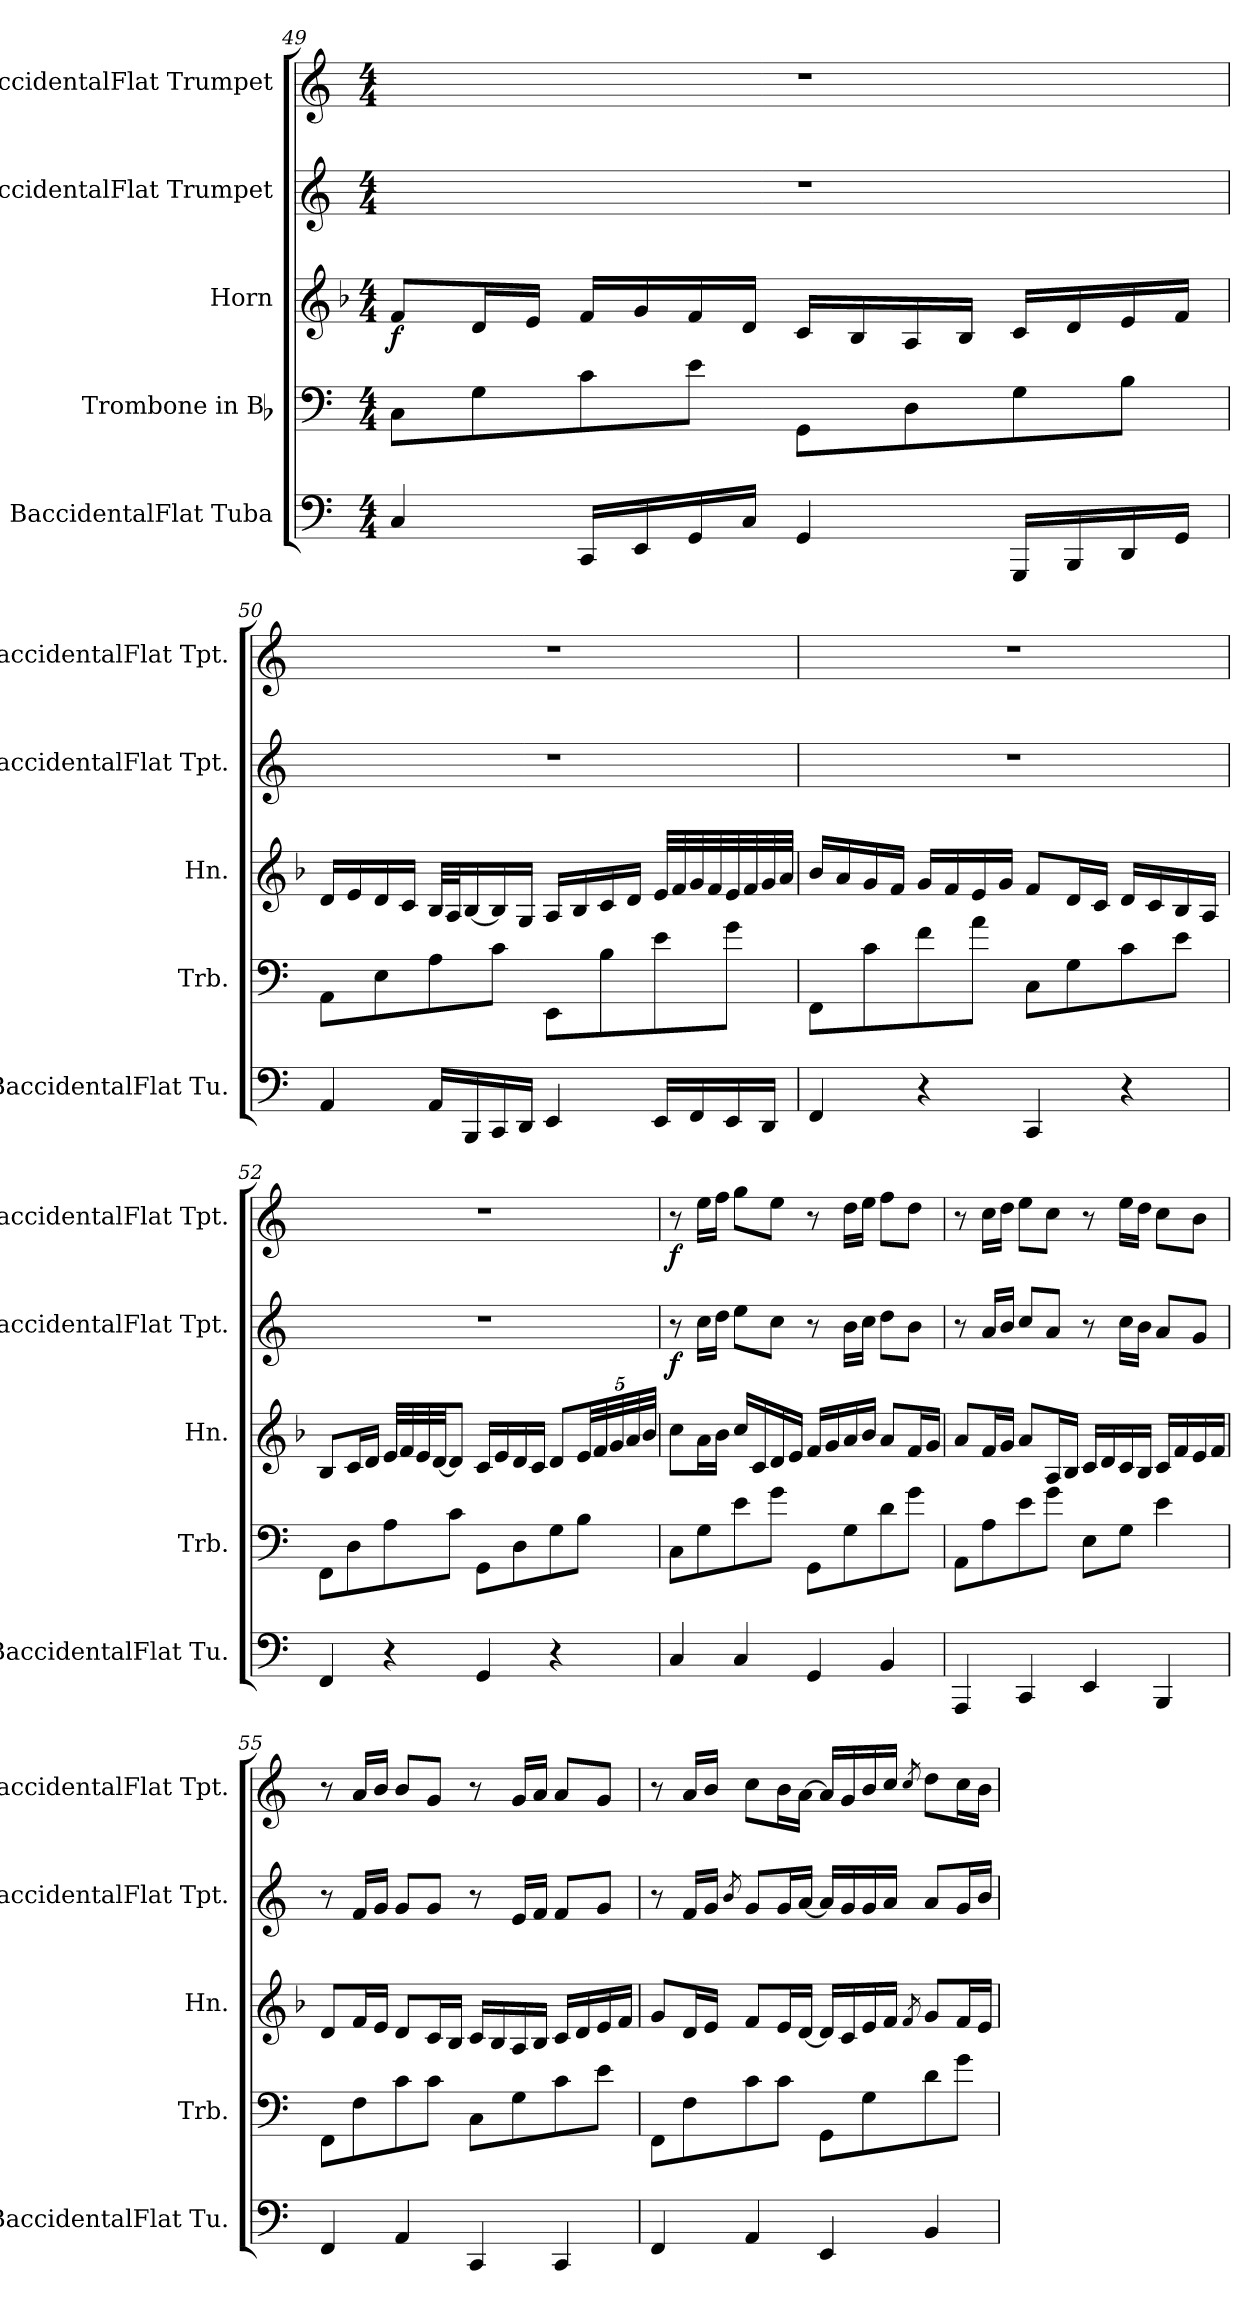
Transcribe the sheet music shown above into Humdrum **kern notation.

**kern	**kern	**kern	**dynam	**kern	**dynam	**kern	**dynam
*part5	*part4	*part3	*part3	*part2	*part2	*part1	*part1
*staff5	*staff4	*staff3	*staff3	*staff2	*staff2	*staff1	*staff1
*I"BaccidentalFlat Tuba	*I"Trombone in Bb	*I"Horn	*	*I"BaccidentalFlat Trumpet	*	*I"BaccidentalFlat Trumpet	*
*I'BaccidentalFlat Tu.	*I'Trb.	*I'Hn.	*	*I'BaccidentalFlat Tpt.	*	*I'BaccidentalFlat Tpt.	*
*clefF4	*clefF4	*clefG2	*	*clefG2	*	*clefG2	*
*ITrd1c2	*ITrd1c2	*ITrd4c7	*	*ITrd1c2	*	*ITrd1c2	*
*k[b-e-]	*k[b-e-]	*k[b-e-]	*	*k[b-e-]	*	*k[b-e-]	*
*M4/4	*M4/4	*M4/4	*	*M4/4	*	*M4/4	*
=49	=49	=49	=49	=49	=49	=49	=49
!	!	!	!LO:DY:b	!	!	!	!
4BB-/	8BB-\L	8B-/L	f	1r	.	1r	.
.	8F\	16G/L	.	.	.	.	.
.	.	16A/JJ	.	.	.	.	.
16BBB-/LL	8B-\	16B-/LL	.	.	.	.	.
16DD/	.	16c/	.	.	.	.	.
16FF/	8d\J	16B-/	.	.	.	.	.
16BB-/JJ	.	16G/JJ	.	.	.	.	.
4FF/	8FF\L	16F/LL	.	.	.	.	.
.	.	16E-/	.	.	.	.	.
.	8C\	16D/	.	.	.	.	.
.	.	16E-/JJ	.	.	.	.	.
16FFF/LL	8F\	16F/LL	.	.	.	.	.
16AAA/	.	16G/	.	.	.	.	.
16CC/	8A\J	16A/	.	.	.	.	.
16FF/JJ	.	16B-/JJ	.	.	.	.	.
!!LO:PB:g=z
=50	=50	=50	=50	=50	=50	=50	=50
4GG/	8GG\L	16G/LL	.	1r	.	1r	.
.	.	16A/	.	.	.	.	.
.	8D\	16G/	.	.	.	.	.
.	.	16F/JJ	.	.	.	.	.
16GG/LL	8G\	32E-/LLL	.	.	.	.	.
.	.	32D/J	.	.	.	.	.
16AAA/	.	[16E-/	.	.	.	.	.
16BBB-/	8B-\J	16E-/]	.	.	.	.	.
16CC/JJ	.	16C/JJ	.	.	.	.	.
4DD/	8DD\L	16D/LL	.	.	.	.	.
.	.	16E-/	.	.	.	.	.
.	8A\	16F/	.	.	.	.	.
.	.	16G/JJ	.	.	.	.	.
16DD/LL	8d\	32A/LLL	.	.	.	.	.
.	.	32B-/	.	.	.	.	.
16EE-/	.	32c/	.	.	.	.	.
.	.	32B-/	.	.	.	.	.
16DD/	8f\J	32A/	.	.	.	.	.
.	.	32B-/	.	.	.	.	.
16CC/JJ	.	32c/	.	.	.	.	.
.	.	32d/JJJ	.	.	.	.	.
=51	=51	=51	=51	=51	=51	=51	=51
4EE-/	8EE-\L	16e-/LL	.	1r	.	1r	.
.	.	16d/	.	.	.	.	.
.	8B-\	16c/	.	.	.	.	.
.	.	16B-/JJ	.	.	.	.	.
4r	8e-\	16c/LL	.	.	.	.	.
.	.	16B-/	.	.	.	.	.
.	8g\J	16A/	.	.	.	.	.
.	.	16c/JJ	.	.	.	.	.
4BBB-/	8BB-\L	8B-/L	.	.	.	.	.
.	8F\	16G/L	.	.	.	.	.
.	.	16F/JJ	.	.	.	.	.
4r	8B-\	16G/LL	.	.	.	.	.
.	.	16F/	.	.	.	.	.
.	8d\J	16E-/	.	.	.	.	.
.	.	16D/JJ	.	.	.	.	.
!!LO:LB:g=z
=52	=52	=52	=52	=52	=52	=52	=52
4EE-/	8EE-\L	8E-/L	.	1r	.	1r	.
.	8C\	16F/L	.	.	.	.	.
.	.	16G/JJ	.	.	.	.	.
4r	8G\	32A/LLL	.	.	.	.	.
.	.	32B-/	.	.	.	.	.
.	.	32A/	.	.	.	.	.
.	.	[32G/JJ	.	.	.	.	.
.	8B-\J	8G/J]	.	.	.	.	.
4FF/	8FF\L	16F/LL	.	.	.	.	.
.	.	16A/	.	.	.	.	.
.	8C\	16G/	.	.	.	.	.
.	.	16F/JJ	.	.	.	.	.
4r	8F\	8G/L	.	.	.	.	.
*	*	*Xbrackettup	*	*	*	*	*
.	8A\J	40A/LL	.	.	.	.	.
.	.	40B-/	.	.	.	.	.
.	.	40c/	.	.	.	.	.
.	.	40d/	.	.	.	.	.
.	.	40e-/JJJ	.	.	.	.	.
=53	=53	=53	=53	=53	=53	=53	=53
!	!	!	!	!	!LO:DY:b	!	!LO:DY:b
4BB-/	8BB-\L	8f\L	.	8r	f	8r	f
.	8F\	16d\L	.	16b-\LL	.	16dd\LL	.
.	.	16e-\JJ	.	16cc\JJ	.	16ee-\JJ	.
4BB-/	8d\	16f/LL	.	8dd\L	.	8ff\L	.
.	.	16F/	.	.	.	.	.
.	8f\J	16G/	.	8b-\J	.	8dd\J	.
.	.	16A/JJ	.	.	.	.	.
4FF/	8FF\L	16B-/LL	.	8r	.	8r	.
.	.	16c/	.	.	.	.	.
.	8F\	16d/	.	16a\LL	.	16cc\LL	.
.	.	16e-/JJ	.	16b-\JJ	.	16dd\JJ	.
4AA/	8c\	8d/L	.	8cc\L	.	8ee-\L	.
.	8f\J	16B-/L	.	8a\J	.	8cc\J	.
.	.	16c/JJ	.	.	.	.	.
!!LO:PB:g=z
=54	=54	=54	=54	=54	=54	=54	=54
4GGG/	8GG\L	8d/L	.	8r	.	8r	.
.	8G\	16B-/L	.	16g/LL	.	16b-\LL	.
.	.	16c/JJ	.	16a/JJ	.	16cc\JJ	.
4BBB-/	8d\	8d/L	.	8b-/L	.	8dd\L	.
.	8f\J	16D/L	.	8g/J	.	8b-\J	.
.	.	16E-/JJ	.	.	.	.	.
4DD/	8D\L	16F/LL	.	8r	.	8r	.
.	.	16G/	.	.	.	.	.
.	8F\J	16F/	.	16b-\LL	.	16dd\LL	.
.	.	16E-/JJ	.	16a\JJ	.	16cc\JJ	.
4AAA/	4d\	16F/LL	.	8g/L	.	8b-\L	.
.	.	16B-/	.	.	.	.	.
.	.	16A/	.	8f/J	.	8a\J	.
.	.	16B-/JJ	.	.	.	.	.
=55	=55	=55	=55	=55	=55	=55	=55
4EE-/	8EE-\L	8G/L	.	8r	.	8r	.
.	8E-\	16B-/L	.	16e-/LL	.	16g/LL	.
.	.	16A/JJ	.	16f/JJ	.	16a/JJ	.
4GG/	8B-\	8G/L	.	8f/L	.	8a/L	.
.	8B-\J	16F/L	.	8f/J	.	8f/J	.
.	.	16E-/JJ	.	.	.	.	.
4BBB-/	8BB-\L	16F/LL	.	8r	.	8r	.
.	.	16E-/	.	.	.	.	.
.	8F\	16D/	.	16d/LL	.	16f/LL	.
.	.	16E-/JJ	.	16e-/JJ	.	16g/JJ	.
4BBB-/	8B-\	16F/LL	.	8e-/L	.	8g/L	.
.	.	16G/	.	.	.	.	.
.	8d\J	16A/	.	8f/J	.	8f/J	.
.	.	16B-/JJ	.	.	.	.	.
!!LO:LB:g=z
=56	=56	=56	=56	=56	=56	=56	=56
4EE-/	8EE-\L	8c/L	.	8r	.	8r	.
.	8E-\	16G/L	.	16e-/LL	.	16g/LL	.
.	.	16A/JJ	.	16f/JJ	.	16a/JJ	.
.	.	.	.	8qa/	.	.	.
4GG/	8B-\	8B-/L	.	8f/L	.	8b-\L	.
.	8B-\J	16A/L	.	16f/L	.	16a\L	.
.	.	[16G/JJ	.	[16g/JJ	.	[16g\JJ	.
4DD/	8FF\L	16G/LL]	.	16g/LL]	.	16g/LL]	.
.	.	16F/	.	16f/	.	16f/	.
.	8F\	16A/	.	16f/	.	16a/	.
.	.	16B-/JJ	.	16g/JJ	.	16b-/JJ	.
.	.	8qB-/	.	.	.	8qb-/	.
4AA/	8c\	8c/L	.	8g/L	.	8cc\L	.
.	8f\J	16B-/L	.	16f/L	.	16b-\L	.
.	.	16A/JJ	.	16a/JJ	.	16a\JJ	.
=	=	=	=	=	=	=	=
*-	*-	*-	*-	*-	*-	*-	*-
